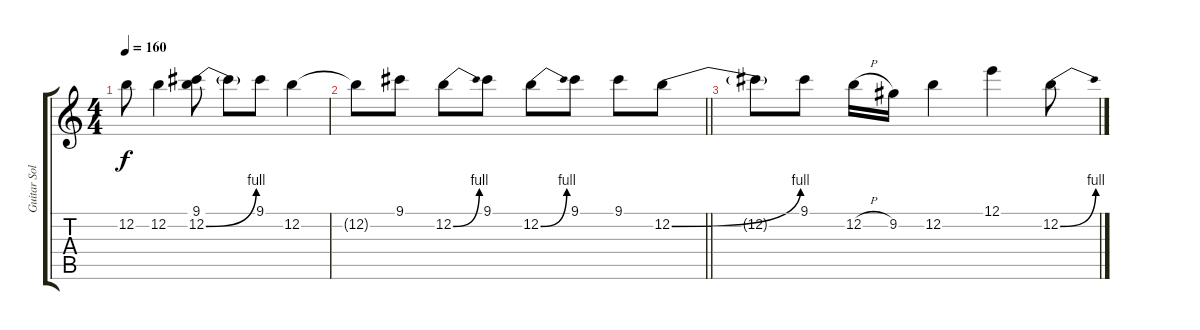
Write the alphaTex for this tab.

\track ("Guitar Solo" "Guitar Sol") {instrument distortionguitar}
\staff {score tabs}
\tuning (E4 B3 G3 D3 A2 E2) {hide}
\ts (4 4)
\tempo 160
\clef g2
\ks c
12.2{t}.8{dy f} 12.2.4 (9.1 12.2{be (bend 0 0 60 4)}).8 12.2{t}.8 9.1.8 12.2.4 |
\barLineRight lightlight
12.2{t}.8 9.1.8 12.2{be (bend 0 0 60 4)}.8 9.1.8 12.2{be (bend 0 0 60 4)}.8 9.1.8 9.1.8 12.2{be (bend 0 0 60 4)}.8 |
12.2{t}.8 9.1.8 12.2{h}.16 9.2.16 12.2.4 12.1.4 12.2{be (bend 0 0 60 4)}.8
